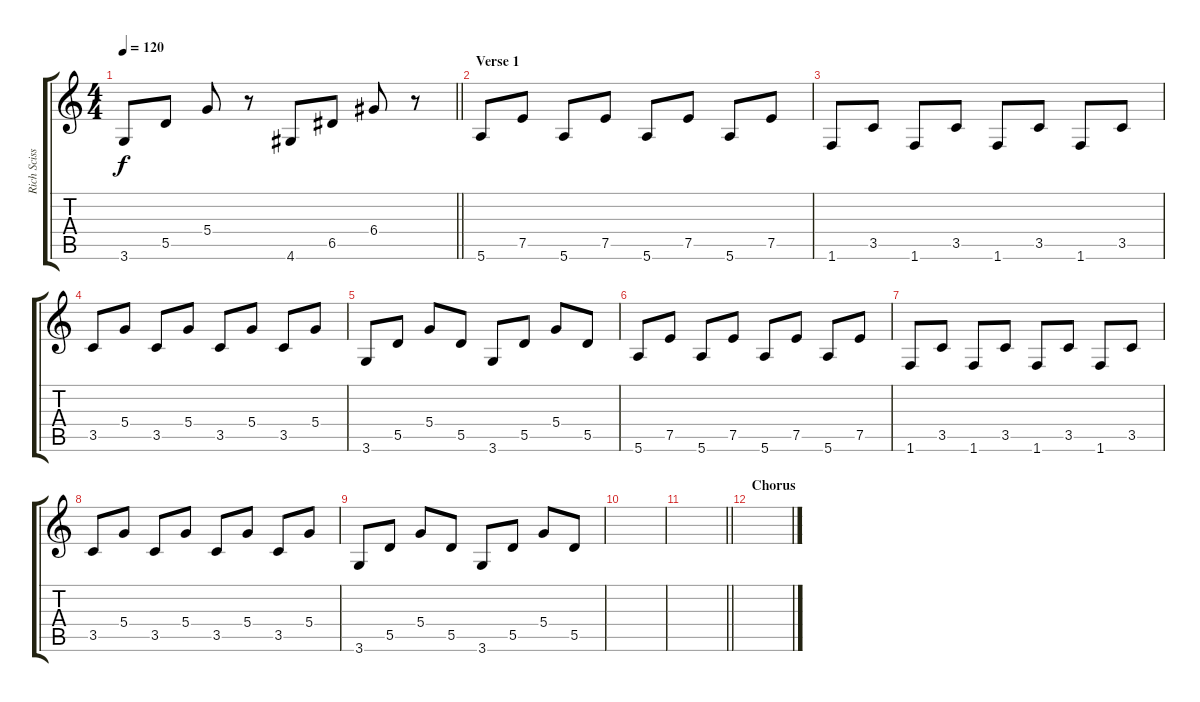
\track ("Rich Scissorhands(2ndGuitar)" "Rich Sciss") {instrument distortionguitar}
\staff {score tabs}
\tuning (E4 B3 G3 D3 A2 E2) {hide}
\ts (4 4)
\tempo 120
\clef g2
\barLineRight lightlight
\ks c
3.6.8{dy f} 5.5.8 5.4.8 r.8 4.6.8 6.5.8 6.4.8 r.8 |
\section ("" "Verse 1")
5.6.8 7.5.8 5.6.8 7.5.8 5.6.8 7.5.8 5.6.8 7.5.8 |
1.6.8 3.5.8 1.6.8 3.5.8 1.6.8 3.5.8 1.6.8 3.5.8 |
3.5.8 5.4.8 3.5.8 5.4.8 3.5.8 5.4.8 3.5.8 5.4.8 |
3.6.8 5.5.8 5.4.8 5.5.8 3.6.8 5.5.8 5.4.8 5.5.8 |
5.6.8 7.5.8 5.6.8 7.5.8 5.6.8 7.5.8 5.6.8 7.5.8 |
1.6.8 3.5.8 1.6.8 3.5.8 1.6.8 3.5.8 1.6.8 3.5.8 |
3.5.8 5.4.8 3.5.8 5.4.8 3.5.8 5.4.8 3.5.8 5.4.8 |
3.6.8 5.5.8 5.4.8 5.5.8 3.6.8 5.5.8 5.4.8 5.5.8 |
|
\barLineRight lightlight
|
\section ("" "Chorus")
